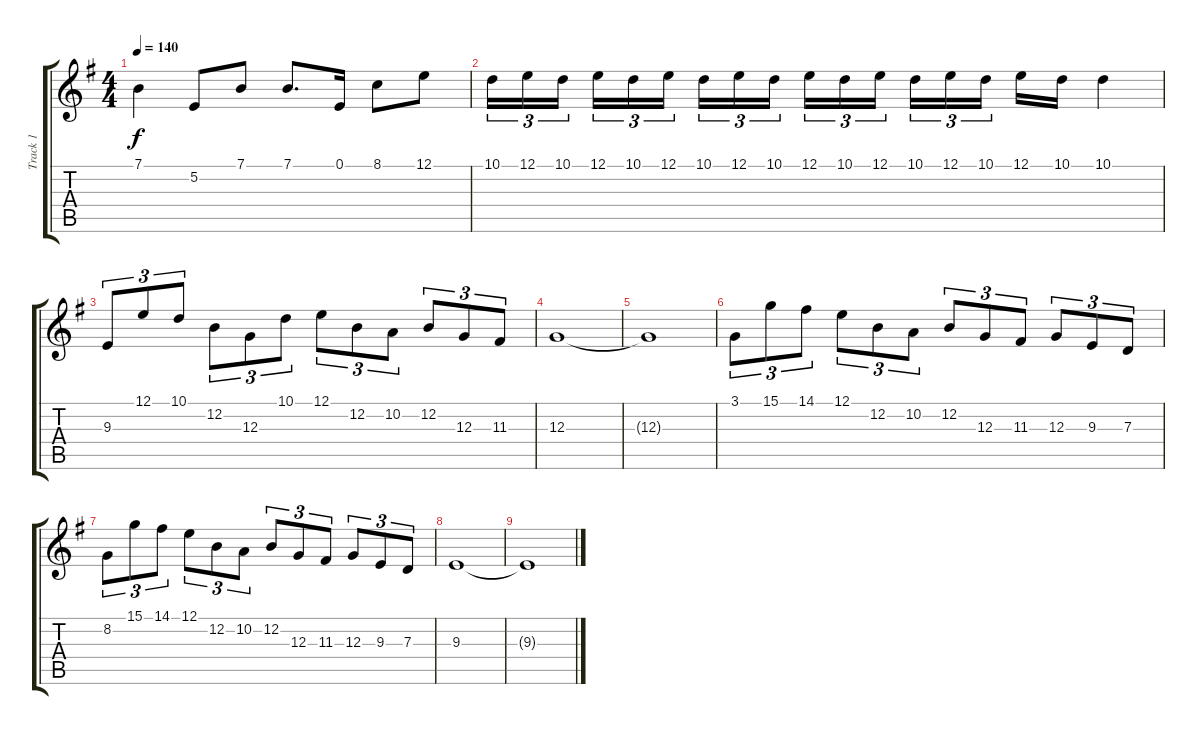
\track ("Track 1" "Track 1") {instrument violin}
\staff {score tabs}
\tuning (E4 B3 G3 D3 A2 E2) {hide}
\ts (4 4)
\tempo 140
\clef g2
\ks g
7.1.4{dy f} 5.2.8 7.1.8 7.1.8{d} 0.1.16 8.1.8 12.1.8 |
10.1.16{tu (3 2)} 12.1.16{tu (3 2)} 10.1.16{tu (3 2) beam splitsecondary} 12.1.16{tu (3 2)} 10.1.16{tu (3 2)} 12.1.16{tu (3 2)} 10.1.16{tu (3 2)} 12.1.16{tu (3 2)} 10.1.16{tu (3 2) beam splitsecondary} 12.1.16{tu (3 2)} 10.1.16{tu (3 2)} 12.1.16{tu (3 2)} 10.1.16{tu (3 2)} 12.1.16{tu (3 2)} 10.1.16{tu (3 2) beam splitsecondary} 12.1.16 10.1.16 10.1.4 |
9.3.8{tu (3 2)} 12.1.8{tu (3 2)} 10.1.8{tu (3 2)} 12.2.8{tu (3 2)} 12.3.8{tu (3 2)} 10.1.8{tu (3 2)} 12.1.8{tu (3 2)} 12.2.8{tu (3 2)} 10.2.8{tu (3 2)} 12.2.8{tu (3 2)} 12.3.8{tu (3 2)} 11.3.8{tu (3 2)} |
12.3.1 |
12.3{t}.1 |
3.1.8{tu (3 2)} 15.1.8{tu (3 2)} 14.1.8{tu (3 2)} 12.1.8{tu (3 2)} 12.2.8{tu (3 2)} 10.2.8{tu (3 2)} 12.2.8{tu (3 2)} 12.3.8{tu (3 2)} 11.3.8{tu (3 2)} 12.3.8{tu (3 2)} 9.3.8{tu (3 2)} 7.3.8{tu (3 2)} |
8.2.8{tu (3 2)} 15.1.8{tu (3 2)} 14.1.8{tu (3 2)} 12.1.8{tu (3 2)} 12.2.8{tu (3 2)} 10.2.8{tu (3 2)} 12.2.8{tu (3 2)} 12.3.8{tu (3 2)} 11.3.8{tu (3 2)} 12.3.8{tu (3 2)} 9.3.8{tu (3 2)} 7.3.8{tu (3 2)} |
9.3.1 |
9.3{t}.1
